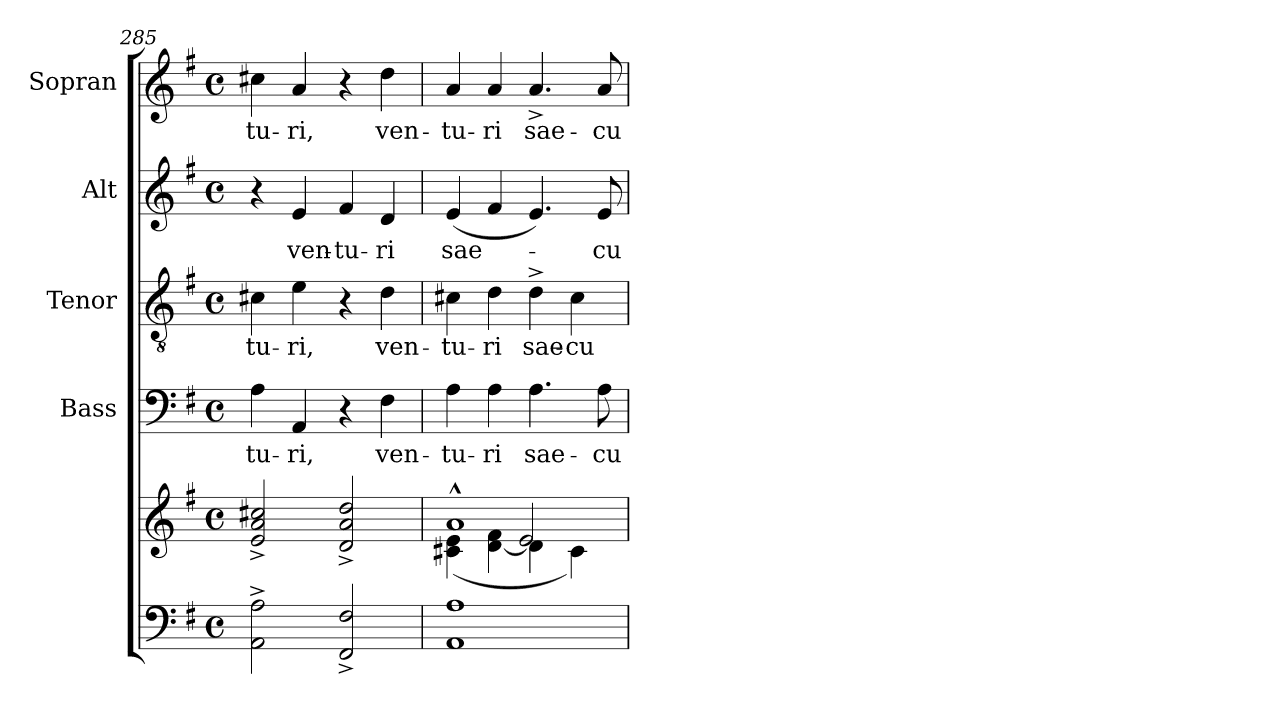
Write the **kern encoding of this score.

**kern	**kern	**kern	**text	**kern	**text	**kern	**text	**kern	**text
*part5	*part5	*part4	*part4	*part3	*part3	*part2	*part2	*part1	*part1
*staff6	*staff5	*staff4	*staff4	*staff3	*staff3	*staff2	*staff2	*staff1	*staff1
*	*	*I"Bass	*	*I"Tenor	*	*I"Alt	*	*I"Sopran	*
*	*	*I'B.	*	*I'T.	*	*I'A.	*	*I'S.	*
*clefF4	*clefG2	*clefF4	*	*clefGv2	*	*clefG2	*	*clefG2	*
*k[f#]	*k[f#]	*k[f#]	*	*k[f#]	*	*k[f#]	*	*k[f#]	*
*G:	*G:	*G:	*	*G:	*	*G:	*	*G:	*
*M4/4	*M4/4	*M4/4	*	*M4/4	*	*M4/4	*	*M4/4	*
*met(c)	*met(c)	*met(c)	*	*met(c)	*	*met(c)	*	*met(c)	*
=285	=285	=285	=285	=285	=285	=285	=285	=285	=285
!	!	!	!LO:LY:b	!	!LO:LY:b	!	!	!	!LO:LY:b
2AA\^> 2A\^>	2e/^< 2a/^< 2cc#X/^<	4A\	-tu-	4c#X\	-tu-	4r	.	4cc#X\	-tu-
!	!	!	!LO:LY:b	!	!LO:LY:b	!	!LO:LY:b	!	!LO:LY:b
.	.	4AA/	-ri,	4e\	-ri,	4e/	ven-	4a/	-ri,
!	!	!	!	!	!	!	!LO:LY:b	!	!
2FF#/^< 2F#/^<	2d/^< 2a/^< 2dd/^<	4r	.	4r	.	4f#/	-tu-	4r	.
!	!	!	!LO:LY:b	!	!LO:LY:b	!	!LO:LY:b	!	!LO:LY:b
.	.	4F#\	ven-	4d\	ven-	4d/	-ri	4dd\	ven-
=286	=286	=286	=286	=286	=286	=286	=286	=286	=286
*	*^	*	*	*	*	*	*	*	*
*	*	*^	*	*	*	*	*	*	*	*
!	!	!	!	!	!LO:LY:b	!	!LO:LY:b	!	!LO:LY:b	!	!LO:LY:b
1AA 1A	1a^^>	(4c#X\ 4e\	2ryy	4A\	-tu-	4c#X\	-tu-	(<4e/	sae-	4a/	-tu-
!	!	!	!	!	!LO:LY:b	!	!LO:LY:b	!	!	!	!LO:LY:b
.	.	[<4d\ 4f#\	.	4A\	-ri	4d\	-ri	4f#/	.	4a/	-ri
!	!	!	!	!	!LO:LY:b	!	!LO:LY:b	!	!	!	!LO:LY:b
.	.	4d\]	2e/	4.A\	sae-	4d^>\	sae-	4.e/)	.	4.a^>/	sae-
!	!	!	!	!	!	!	!LO:LY:b	!	!	!	!
.	.	4c#\)	.	.	.	4c#\	-cu-	.	.	.	.
!	!	!	!	!	!LO:LY:b	!	!	!	!LO:LY:b	!	!LO:LY:b
.	.	.	.	8A\	-cu-	.	.	8e/	-cu-	8a/	-cu-
*	*v	*v	*v	*	*	*	*	*	*	*	*
=	=	=	=	=	=	=	=	=	=
*-	*-	*-	*-	*-	*-	*-	*-	*-	*-
